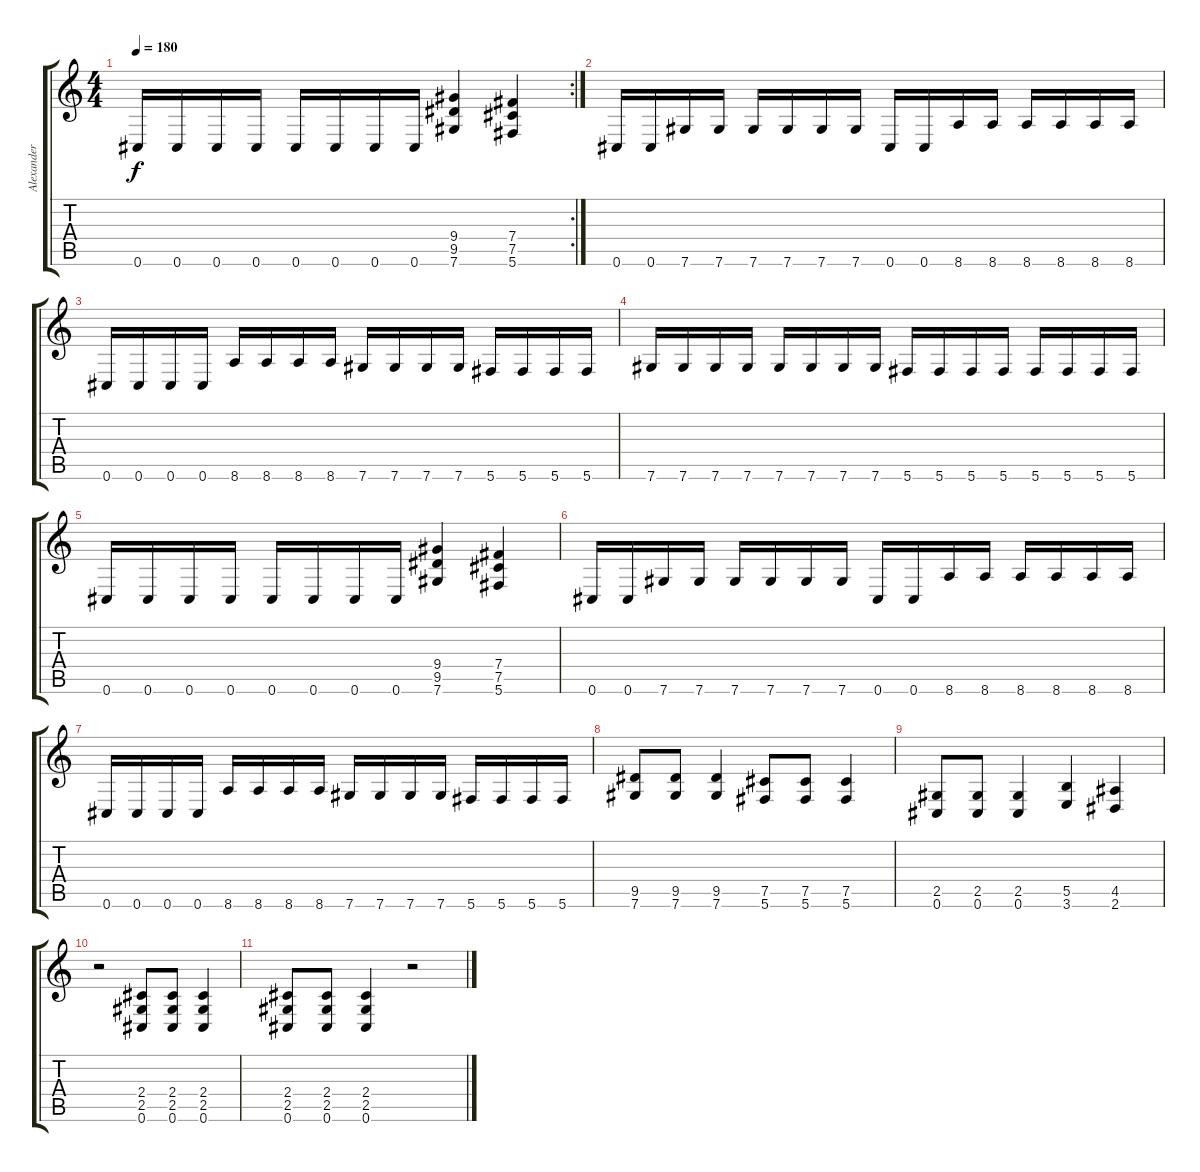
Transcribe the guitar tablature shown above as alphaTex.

\track ("Alexander " "Alexander ") {instrument distortionguitar}
\staff {score tabs}
\tuning (Db4 Ab3 E3 B2 Gb2 Db2) {hide}
\rc 2
\ts (4 4)
\tempo 180
\clef g2
\ks c
0.6.16{dy f} 0.6.16 0.6.16 0.6.16 0.6.16 0.6.16 0.6.16 0.6.16 (9.4 9.5 7.6).4 (7.4 7.5 5.6).4 |
0.6.16 0.6.16 7.6.16 7.6.16 7.6.16 7.6.16 7.6.16 7.6.16 0.6.16 0.6.16 8.6.16 8.6.16 8.6.16 8.6.16 8.6.16 8.6.16 |
0.6.16 0.6.16 0.6.16 0.6.16 8.6.16 8.6.16 8.6.16 8.6.16 7.6.16 7.6.16 7.6.16 7.6.16 5.6.16 5.6.16 5.6.16 5.6.16 |
7.6.16 7.6.16 7.6.16 7.6.16 7.6.16 7.6.16 7.6.16 7.6.16 5.6.16 5.6.16 5.6.16 5.6.16 5.6.16 5.6.16 5.6.16 5.6.16 |
0.6.16 0.6.16 0.6.16 0.6.16 0.6.16 0.6.16 0.6.16 0.6.16 (9.4 9.5 7.6).4 (7.4 7.5 5.6).4 |
0.6.16 0.6.16 7.6.16 7.6.16 7.6.16 7.6.16 7.6.16 7.6.16 0.6.16 0.6.16 8.6.16 8.6.16 8.6.16 8.6.16 8.6.16 8.6.16 |
0.6.16 0.6.16 0.6.16 0.6.16 8.6.16 8.6.16 8.6.16 8.6.16 7.6.16 7.6.16 7.6.16 7.6.16 5.6.16 5.6.16 5.6.16 5.6.16 |
(9.5 7.6).8 (9.5 7.6).8 (9.5 7.6).4 (7.5 5.6).8 (7.5 5.6).8 (7.5 5.6).4 |
(2.5 0.6).8 (2.5 0.6).8 (2.5 0.6).4 (5.5 3.6).4 (4.5 2.6).4 |
r.2 (2.4 2.5 0.6).8 (2.4 2.5 0.6).8 (2.4 2.5 0.6).4 |
(2.4 2.5 0.6).8 (2.4 2.5 0.6).8 (2.4 2.5 0.6).4 r.2
